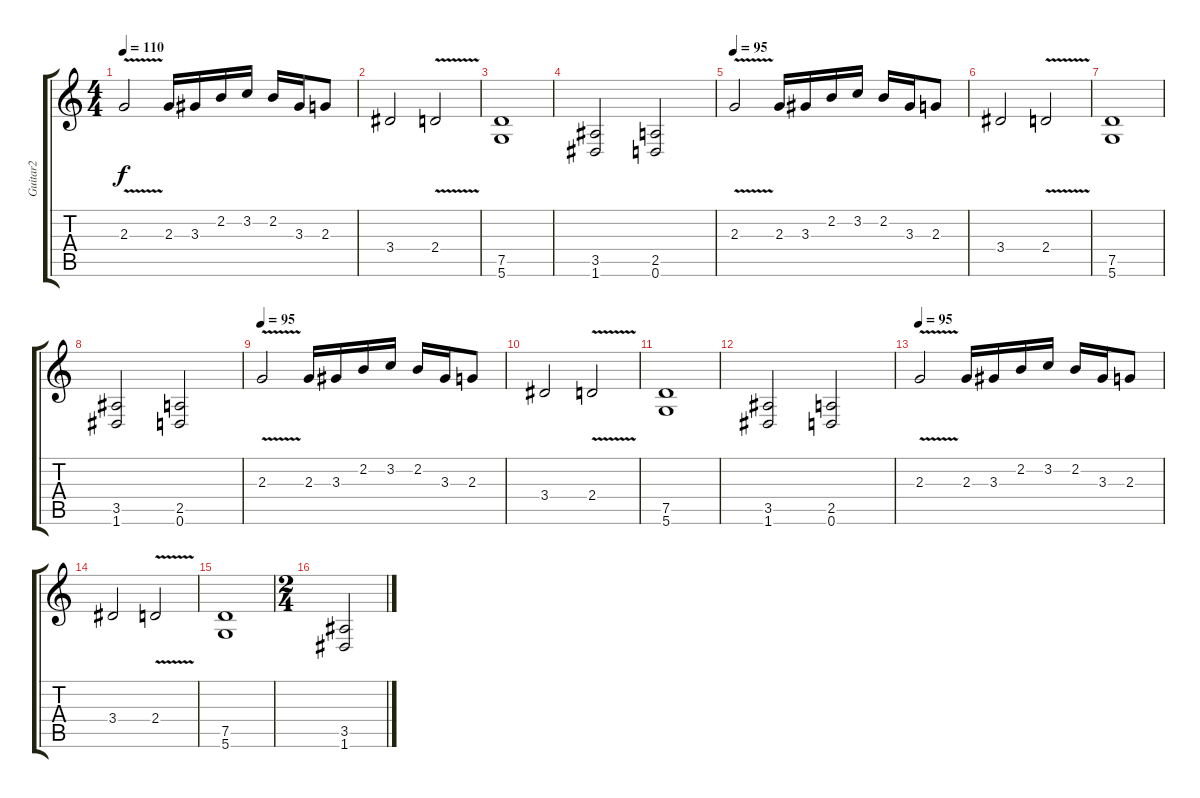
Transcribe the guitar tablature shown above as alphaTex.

\track ("Guitar2" "Guitar2") {instrument distortionguitar}
\staff {score tabs}
\tuning (D4 A3 F3 C3 G2 D2) {hide}
\ts (4 4)
\tempo 110
\tempo 95
\tempo 110
\clef g2
\ks c
2.3{v}.2{dy f instrument distortionguitar} 2.3.16 3.3.16 2.2.16 3.2.16 2.2.16 3.3.16 2.3.8 |
3.4.2 2.4{v}.2 |
(7.5 5.6).1 |
(3.5 1.6).2 (2.5 0.6).2 |
\tempo 95
2.3{v}.2 2.3.16 3.3.16 2.2.16 3.2.16 2.2.16 3.3.16 2.3.8 |
3.4.2 2.4{v}.2 |
(7.5 5.6).1 |
(3.5 1.6).2 (2.5 0.6).2 |
\tempo 95
2.3{v}.2 2.3.16 3.3.16 2.2.16 3.2.16 2.2.16 3.3.16 2.3.8 |
3.4.2 2.4{v}.2 |
(7.5 5.6).1 |
(3.5 1.6).2 (2.5 0.6).2 |
\tempo 95
2.3{v}.2 2.3.16 3.3.16 2.2.16 3.2.16 2.2.16 3.3.16 2.3.8 |
3.4.2 2.4{v}.2 |
(7.5 5.6).1 |
\ts (2 4)
(3.5 1.6).2
